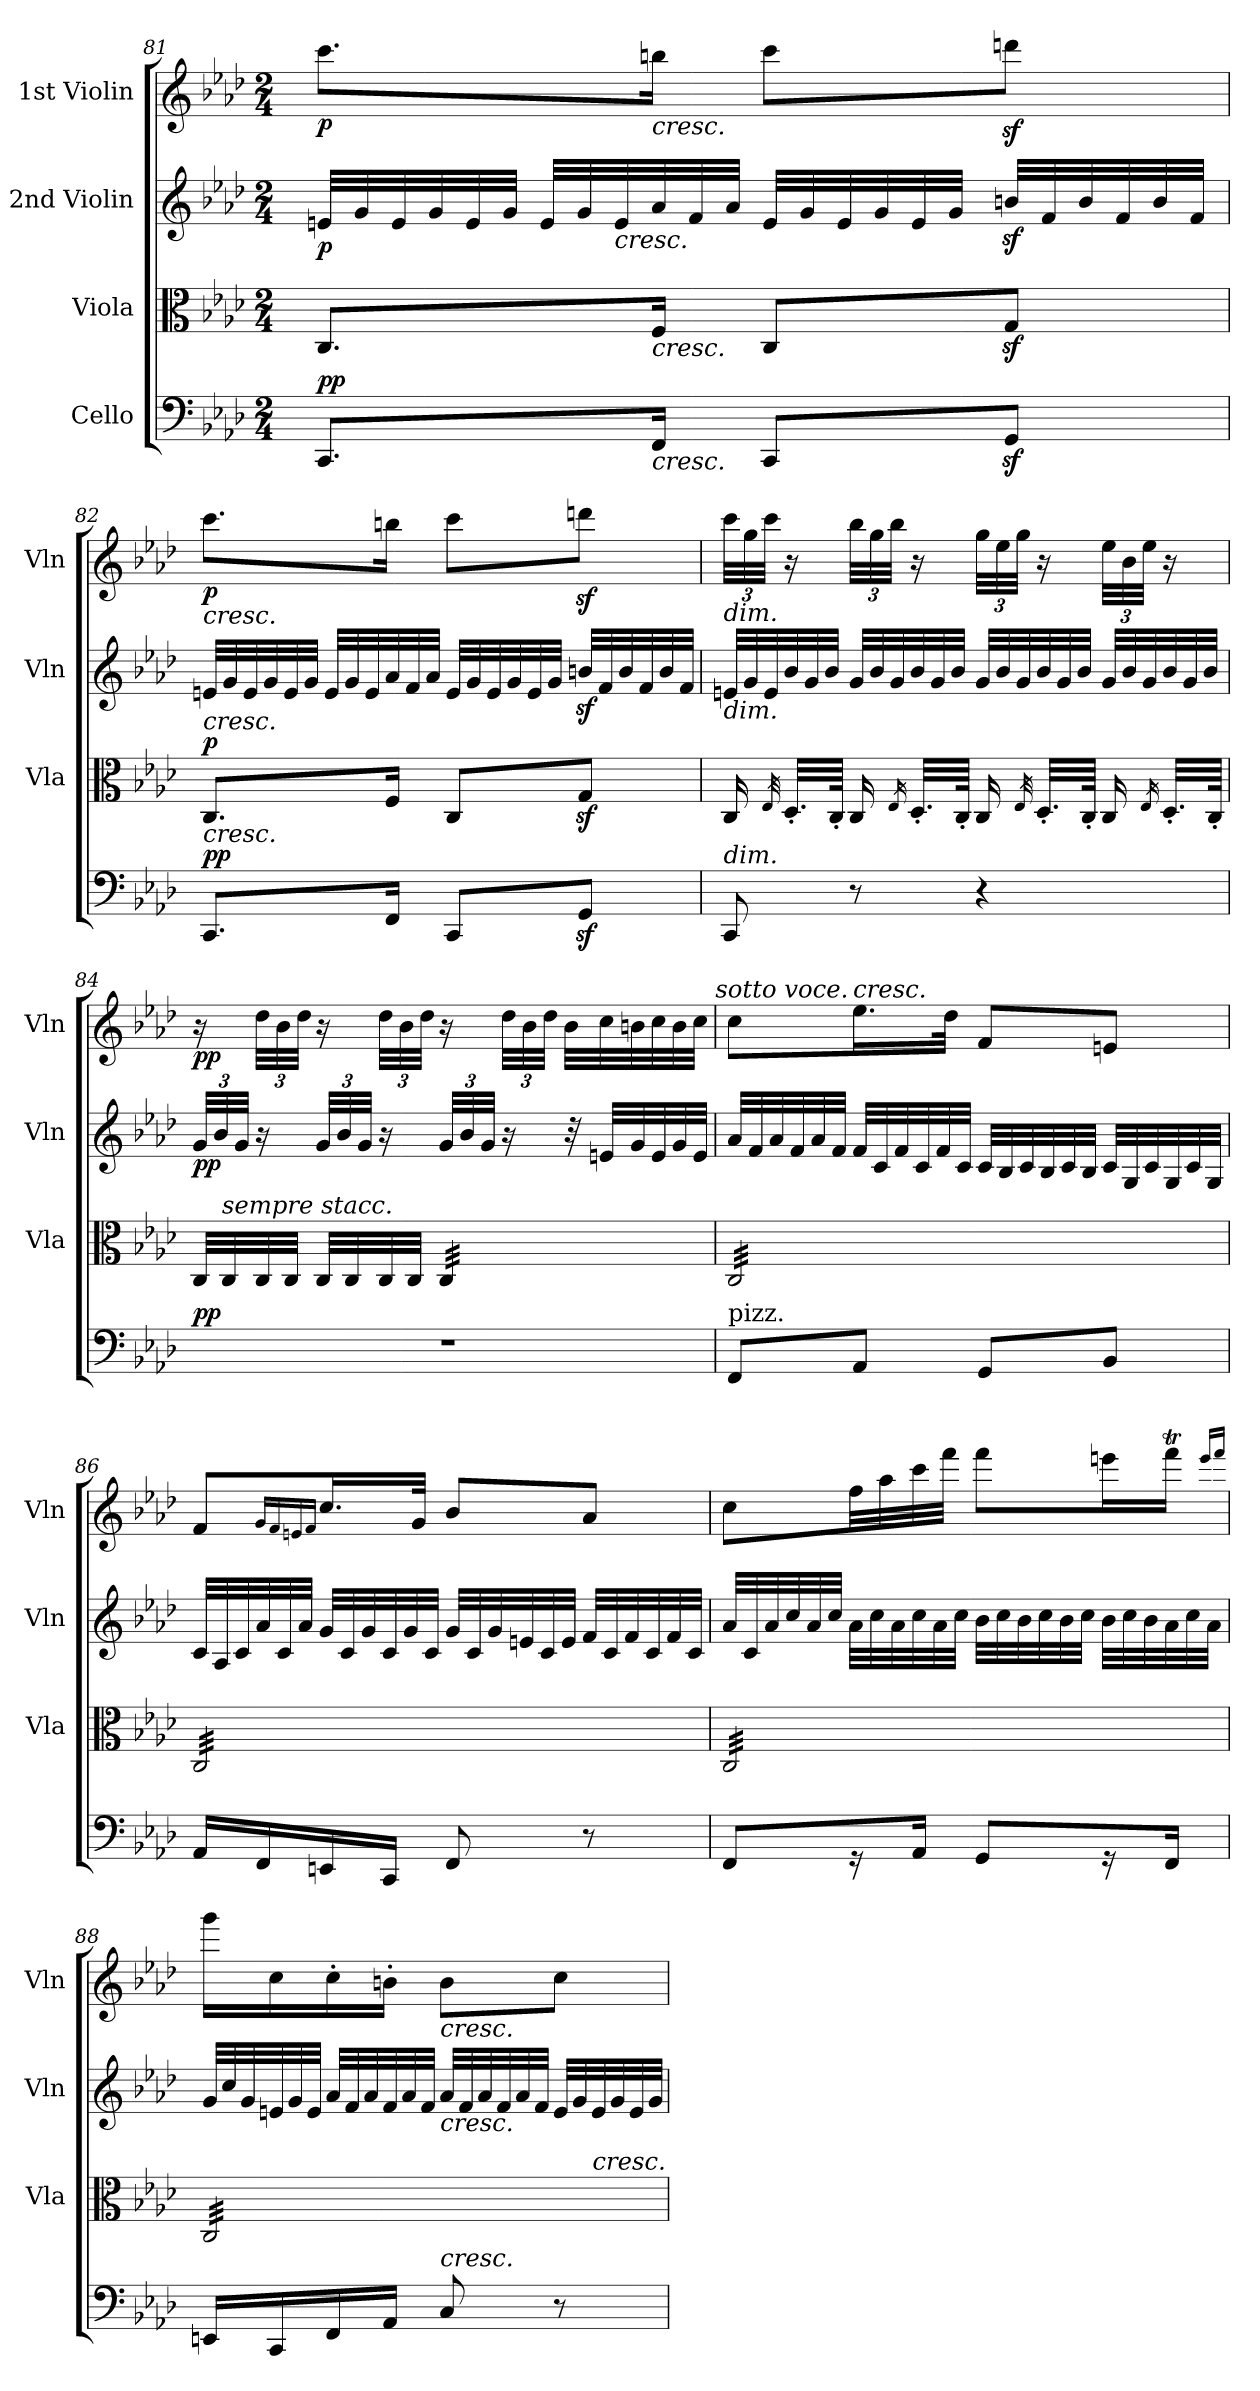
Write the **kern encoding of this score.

**kern	**dynam	**kern	**dynam	**kern	**dynam	**kern	**dynam
*part4	*part4	*part3	*part3	*part2	*part2	*part1	*part1
*staff4	*staff4	*staff3	*staff3	*staff2	*staff2	*staff1	*staff1
*I"Cello	*	*I"Viola	*	*I"2nd Violin	*	*I"1st Violin	*
*	*	*I'Vla	*	*I'Vln	*	*I'Vln	*
!!LO:LB:g=z
*clefF4	*	*clefC3	*	*clefG2	*	*clefG2	*
*k[b-e-a-d-]	*	*k[b-e-a-d-]	*	*k[b-e-a-d-]	*	*k[b-e-a-d-]	*
*f:	*	*f:	*	*f:	*	*f:	*
*M2/4	*	*M2/4	*	*M2/4	*	*M2/4	*
*	*	*	*	*Xtuplet	*	*	*
=81	=81	=81	=81	=81	=81	=81	=81
!	!LO:DY:b	!	!	!	!	!	!
!	!LO:DY:n=1:a	!	!	!	!LO:DY:b	!	!LO:DY:b
8.CC/L	p p	8.C/L	.	48en/LLL	p	8.ccc\L	p
.	.	.	.	48g/	.	.	.
.	.	.	.	48e/	.	.	.
.	.	.	.	48g/	.	.	.
.	.	.	.	48e/	.	.	.
.	.	.	.	48g/JJJ	.	.	.
.	.	.	.	48e/LLL	.	.	.
.	.	.	.	48g/	.	.	.
!	!	!	!	!LO:TX:b:i:t=cresc.	!	!	!
.	.	.	.	48e/	.	.	.
!	!	!	!	!	!	!LO:TX:b:i:t=cresc.	!
!	!	!LO:TX:b:i:t=cresc.	!	!	!	!	!
!LO:TX:b:i:t=cresc.	!	!	!	!	!	!	!
16FF/Jk	.	16F/Jk	.	48a-/	.	16bbn\Jk	.
.	.	.	.	48f/	.	.	.
.	.	.	.	48a-/JJJ	.	.	.
8CC/L	.	8C/L	.	48e/LLL	.	8ccc\L	.
.	.	.	.	48g/	.	.	.
.	.	.	.	48e/	.	.	.
.	.	.	.	48g/	.	.	.
.	.	.	.	48e/	.	.	.
.	.	.	.	48g/JJJ	.	.	.
8GGz</J	.	8Gz</J	.	48bnz</LLL	.	8dddnz<\J	.
.	.	.	.	48f/	.	.	.
.	.	.	.	48b/	.	.	.
.	.	.	.	48f/	.	.	.
.	.	.	.	48b/	.	.	.
.	.	.	.	48f/JJJ	.	.	.
!!LO:PB:g=z
=82	=82	=82	=82	=82	=82	=82	=82
!	!	!	!	!	!	!LO:TX:b:i:t=cresc.	!
!	!	!LO:TX:a:i:t=cresc.	!	!	!	!	!
!LO:TX:a:i:t=cresc.	!	!	!	!	!	!	!
!	!LO:DY:b	!	!	!	!	!	!
!	!LO:DY:n=1:a	!	!LO:DY:a	!	!	!	!LO:DY:b
8.CC/L	p p	8.C/L	p	48en/LLL	.	8.ccc\L	p
.	.	.	.	48g/	.	.	.
.	.	.	.	48e/	.	.	.
.	.	.	.	48g/	.	.	.
.	.	.	.	48e/	.	.	.
.	.	.	.	48g/JJJ	.	.	.
.	.	.	.	48e/LLL	.	.	.
.	.	.	.	48g/	.	.	.
.	.	.	.	48e/	.	.	.
16FF/Jk	.	16F/Jk	.	48a-/	.	16bbn\Jk	.
.	.	.	.	48f/	.	.	.
.	.	.	.	48a-/JJJ	.	.	.
8CC/L	.	8C/L	.	48e/LLL	.	8ccc\L	.
.	.	.	.	48g/	.	.	.
.	.	.	.	48e/	.	.	.
.	.	.	.	48g/	.	.	.
.	.	.	.	48e/	.	.	.
.	.	.	.	48g/JJJ	.	.	.
8GGz</J	.	8Gz</J	.	48bnz</LLL	.	8dddnz<\J	.
.	.	.	.	48f/	.	.	.
.	.	.	.	48b/	.	.	.
.	.	.	.	48f/	.	.	.
.	.	.	.	48b/	.	.	.
.	.	.	.	48f/JJJ	.	.	.
!!LO:LB:g=z
=83	=83	=83	=83	=83	=83	=83	=83
*	*	*	*	*	*	*Xbrackettup	*
!	!	!	!	!	!	!LO:TX:b:i:t=dim.	!
!	!	!	!	!LO:TX:b:i:t=dim.	!	!	!
!LO:TX:a:i:t=dim.	!	!	!	!	!	!	!
8CC/	.	16C/	.	48en/LLL	.	48ccc\LLL	.
.	.	.	.	48g/	.	48gg\	.
.	.	.	.	48e/	.	48ccc\JJJ	.
.	.	32qE-/	.	.	.	.	.
.	.	32.D-'/LLL	.	48b-/	.	16r	.
.	.	.	.	48g/	.	.	.
.	.	.	.	48b-/JJJ	.	.	.
.	.	64C'/JJJk	.	.	.	.	.
8r	.	16C/	.	48g/LLL	.	48bb-\LLL	.
.	.	.	.	48b-/	.	48gg\	.
.	.	.	.	48g/	.	48bb-\JJJ	.
.	.	16qE-/	.	.	.	.	.
.	.	32.D-'/LLL	.	48b-/	.	16r	.
.	.	.	.	48g/	.	.	.
.	.	.	.	48b-/JJJ	.	.	.
.	.	64C'/JJJk	.	.	.	.	.
4r	.	16C/	.	48g/LLL	.	48gg\LLL	.
.	.	.	.	48b-/	.	48ee-\	.
.	.	.	.	48g/	.	48gg\JJJ	.
.	.	32qE-/	.	.	.	.	.
.	.	32.D-'/LLL	.	48b-/	.	16r	.
.	.	.	.	48g/	.	.	.
.	.	.	.	48b-/JJJ	.	.	.
.	.	64C'/JJJk	.	.	.	.	.
.	.	16C/	.	48g/LLL	.	48ee-\LLL	.
.	.	.	.	48b-/	.	48b-\	.
.	.	.	.	48g/	.	48ee-\JJJ	.
.	.	16qE-/	.	.	.	.	.
.	.	32.D-'/LLL	.	48b-/	.	16r	.
.	.	.	.	48g/	.	.	.
.	.	.	.	48b-/JJJ	.	.	.
.	.	64C'/JJJk	.	.	.	.	.
!!LO:LB:g=z
=84	=84	=84	=84	=84	=84	=84	=84
*	*	*	*	*tuplet	*	*	*
*	*	*	*	*Xbrackettup	*	*	*
!	!LO:DY:a	!	!	!	!LO:DY:b	!	!LO:DY:b
2r	pp	32C/LLL	.	48g/LLL	pp	16r	pp
.	.	.	.	48b-/	.	.	.
!	!	!LO:TX:a:i:t=sempre stacc.	!	!	!	!	!
.	.	32C/	.	.	.	.	.
.	.	.	.	48g/JJJ	.	.	.
.	.	32C/	.	16r	.	48dd-\LLL	.
.	.	.	.	.	.	48b-\	.
.	.	32C/JJJ	.	.	.	.	.
.	.	.	.	.	.	48dd-\JJJ	.
.	.	32C/LLL	.	48g/LLL	.	16r	.
.	.	.	.	48b-/	.	.	.
.	.	32C/	.	.	.	.	.
.	.	.	.	48g/JJJ	.	.	.
.	.	32C/	.	16r	.	48dd-\LLL	.
.	.	.	.	.	.	48b-\	.
.	.	32C/JJJ	.	.	.	.	.
.	.	.	.	.	.	48dd-\JJJ	.
*	*	*tremolo	*	*	*	*	*
.	.	32C/LLL	.	48g/LLL	.	16r	.
.	.	.	.	48b-/	.	.	.
.	.	32C/	.	.	.	.	.
.	.	.	.	48g/JJJ	.	.	.
.	.	32C/	.	16r	.	48dd-\LLL	.
.	.	.	.	.	.	48b-\	.
.	.	32C/	.	.	.	.	.
.	.	.	.	.	.	48dd-\JJJ	.
*	*	*	*	*Xtuplet	*	*Xtuplet	*
.	.	32C/	.	48r	.	48b-\LLL	.
.	.	.	.	48en/LLL	.	48cc\	.
.	.	32C/	.	.	.	.	.
.	.	.	.	48g/	.	48bn\	.
.	.	32C/	.	48e/	.	48cc\	.
.	.	.	.	48g/	.	48b\	.
.	.	32C/JJJ	.	.	.	.	.
.	.	.	.	48e/JJJ	.	48cc\JJJ	.
!	!	!	!	!	!	!LO:TX:a:i:t=sotto voce.	!
!!LO:PB:g=z
=85	=85	=85	=85	=85	=85	=85	=85
!LO:TX:a:t=pizz.	!	!	!	!	!	!	!
8FF/L	.	32C/LLL	.	48a-/LLL	.	8cc\L	.
.	.	.	.	48f/	.	.	.
.	.	32C/	.	.	.	.	.
.	.	.	.	48a-/	.	.	.
.	.	32C/	.	48f/	.	.	.
.	.	.	.	48a-/	.	.	.
.	.	32C/	.	.	.	.	.
.	.	.	.	48f/JJJ	.	.	.
!	!	!	!	!	!	!LO:TX:a:i:t=cresc.	!
8AA-/J	.	32C/	.	48f/LLL	.	16.ee-\L	.
.	.	.	.	48c/	.	.	.
.	.	32C/	.	.	.	.	.
.	.	.	.	48f/	.	.	.
.	.	32C/	.	48c/	.	.	.
.	.	.	.	48f/	.	.	.
.	.	32C/	.	.	.	32dd-\JJk	.
.	.	.	.	48c/JJJ	.	.	.
8GG/L	.	32C/	.	48c/LLL	.	8f/L	.
.	.	.	.	48B-/	.	.	.
.	.	32C/	.	.	.	.	.
.	.	.	.	48c/	.	.	.
.	.	32C/	.	48B-/	.	.	.
.	.	.	.	48c/	.	.	.
.	.	32C/	.	.	.	.	.
.	.	.	.	48B-/JJJ	.	.	.
8BB-/J	.	32C/	.	48c/LLL	.	8en/J	.
.	.	.	.	48G/	.	.	.
.	.	32C/	.	.	.	.	.
.	.	.	.	48c/	.	.	.
.	.	32C/	.	48G/	.	.	.
.	.	.	.	48c/	.	.	.
.	.	32C/JJJ	.	.	.	.	.
.	.	.	.	48G/JJJ	.	.	.
!!LO:LB:g=z
=86	=86	=86	=86	=86	=86	=86	=86
16AA-/LL	.	32C/LLL	.	48c/LLL	.	8f/L	.
.	.	.	.	48A-/	.	.	.
.	.	32C/	.	.	.	.	.
.	.	.	.	48c/	.	.	.
16FF/	.	32C/	.	48a-/	.	.	.
.	.	.	.	48c/	.	.	.
.	.	32C/	.	.	.	.	.
.	.	.	.	48a-/JJJ	.	.	.
.	.	.	.	.	.	16qg/LL	.
.	.	.	.	.	.	16qf/	.
.	.	.	.	.	.	16qen/	.
.	.	.	.	.	.	16qf/JJ	.
16EEn/	.	32C/	.	48g/LLL	.	16.cc/L	.
.	.	.	.	48c/	.	.	.
.	.	32C/	.	.	.	.	.
.	.	.	.	48g/	.	.	.
16CC/JJ	.	32C/	.	48c/	.	.	.
.	.	.	.	48g/	.	.	.
.	.	32C/	.	.	.	32g/JJk	.
.	.	.	.	48c/JJJ	.	.	.
8FF/	.	32C/	.	48g/LLL	.	8b-/L	.
.	.	.	.	48c/	.	.	.
.	.	32C/	.	.	.	.	.
.	.	.	.	48g/	.	.	.
.	.	32C/	.	48en/	.	.	.
.	.	.	.	48c/	.	.	.
.	.	32C/	.	.	.	.	.
.	.	.	.	48e/JJJ	.	.	.
8r	.	32C/	.	48f/LLL	.	8a-/J	.
.	.	.	.	48c/	.	.	.
.	.	32C/	.	.	.	.	.
.	.	.	.	48f/	.	.	.
.	.	32C/	.	48c/	.	.	.
.	.	.	.	48f/	.	.	.
.	.	32C/JJJ	.	.	.	.	.
.	.	.	.	48c/JJJ	.	.	.
!!LO:PB:g=z
=87	=87	=87	=87	=87	=87	=87	=87
8FF/L	.	32C/LLL	.	48a-/LLL	.	8cc\L	.
.	.	.	.	48c/	.	.	.
.	.	32C/	.	.	.	.	.
.	.	.	.	48a-/	.	.	.
.	.	32C/	.	48cc/	.	.	.
.	.	.	.	48a-/	.	.	.
.	.	32C/	.	.	.	.	.
.	.	.	.	48cc/JJJ	.	.	.
16r	.	32C/	.	48a-\LLL	.	32ff\LL	.
.	.	.	.	48cc\	.	.	.
.	.	32C/	.	.	.	32aa-\	.
.	.	.	.	48a-\	.	.	.
16AA-/Jk	.	32C/	.	48cc\	.	32ccc\	.
.	.	.	.	48a-\	.	.	.
.	.	32C/	.	.	.	32fff\JJJ	.
.	.	.	.	48cc\JJJ	.	.	.
8GG/L	.	32C/	.	48b-\LLL	.	8fff\L	.
.	.	.	.	48cc\	.	.	.
.	.	32C/	.	.	.	.	.
.	.	.	.	48b-\	.	.	.
.	.	32C/	.	48cc\	.	.	.
.	.	.	.	48b-\	.	.	.
.	.	32C/	.	.	.	.	.
.	.	.	.	48cc\JJJ	.	.	.
16r	.	32C/	.	48b-\LLL	.	16eeen\L	.
.	.	.	.	48cc\	.	.	.
.	.	32C/	.	.	.	.	.
.	.	.	.	48b-\	.	.	.
16FF/Jk	.	32C/	.	48a-\	.	16fffT\JJ	.
.	.	.	.	48cc\	.	.	.
.	.	32C/JJJ	.	.	.	.	.
.	.	.	.	48a-\JJJ	.	.	.
.	.	.	.	.	.	16qeee/LL	.
.	.	.	.	.	.	16qfff/JJ	.
=88	=88	=88	=88	=88	=88	=88	=88
16EEn/LL	.	32C/LLL	.	48g/LLL	.	16ggg\LL	.
.	.	.	.	48cc/	.	.	.
.	.	32C/	.	.	.	.	.
.	.	.	.	48g/	.	.	.
16CC/	.	32C/	.	48en/	.	16cc\	.
.	.	.	.	48g/	.	.	.
.	.	32C/	.	.	.	.	.
.	.	.	.	48e/JJJ	.	.	.
16FF/	.	32C/	.	48a-/LLL	.	16cc'\	.
.	.	.	.	48f/	.	.	.
.	.	32C/	.	.	.	.	.
.	.	.	.	48a-/	.	.	.
16AA-/JJ	.	32C/	.	48f/	.	16bn'\JJ	.
.	.	.	.	48a-/	.	.	.
.	.	32C/	.	.	.	.	.
.	.	.	.	48f/JJJ	.	.	.
!	!	!	!	!	!	!LO:TX:b:i:t=cresc.	!
!	!	!	!	!LO:TX:b:i:t=cresc.	!	!	!
!LO:TX:a:i:t=cresc.	!	!	!	!	!	!	!
8C/	.	32C/	.	48a-/LLL	.	8b\L	.
.	.	.	.	48f/	.	.	.
.	.	32C/	.	.	.	.	.
.	.	.	.	48a-/	.	.	.
.	.	32C/	.	48f/	.	.	.
.	.	.	.	48a-/	.	.	.
.	.	32C/	.	.	.	.	.
.	.	.	.	48f/JJJ	.	.	.
8r	.	32C/	.	48e/LLL	.	8cc\J	.
.	.	.	.	48g/	.	.	.
.	.	32C/	.	.	.	.	.
.	.	.	.	48e/	.	.	.
.	.	32C/	.	48g/	.	.	.
.	.	.	.	48e/	.	.	.
.	.	32C/JJJ	.	.	.	.	.
*	*	*Xtremolo	*	*	*	*	*
.	.	.	.	48g/JJJ	.	.	.
!	!	!LO:TX:a:i:t=cresc.	!	!	!	!	!
=	=	=	=	=	=	=	=
*-	*-	*-	*-	*-	*-	*-	*-
